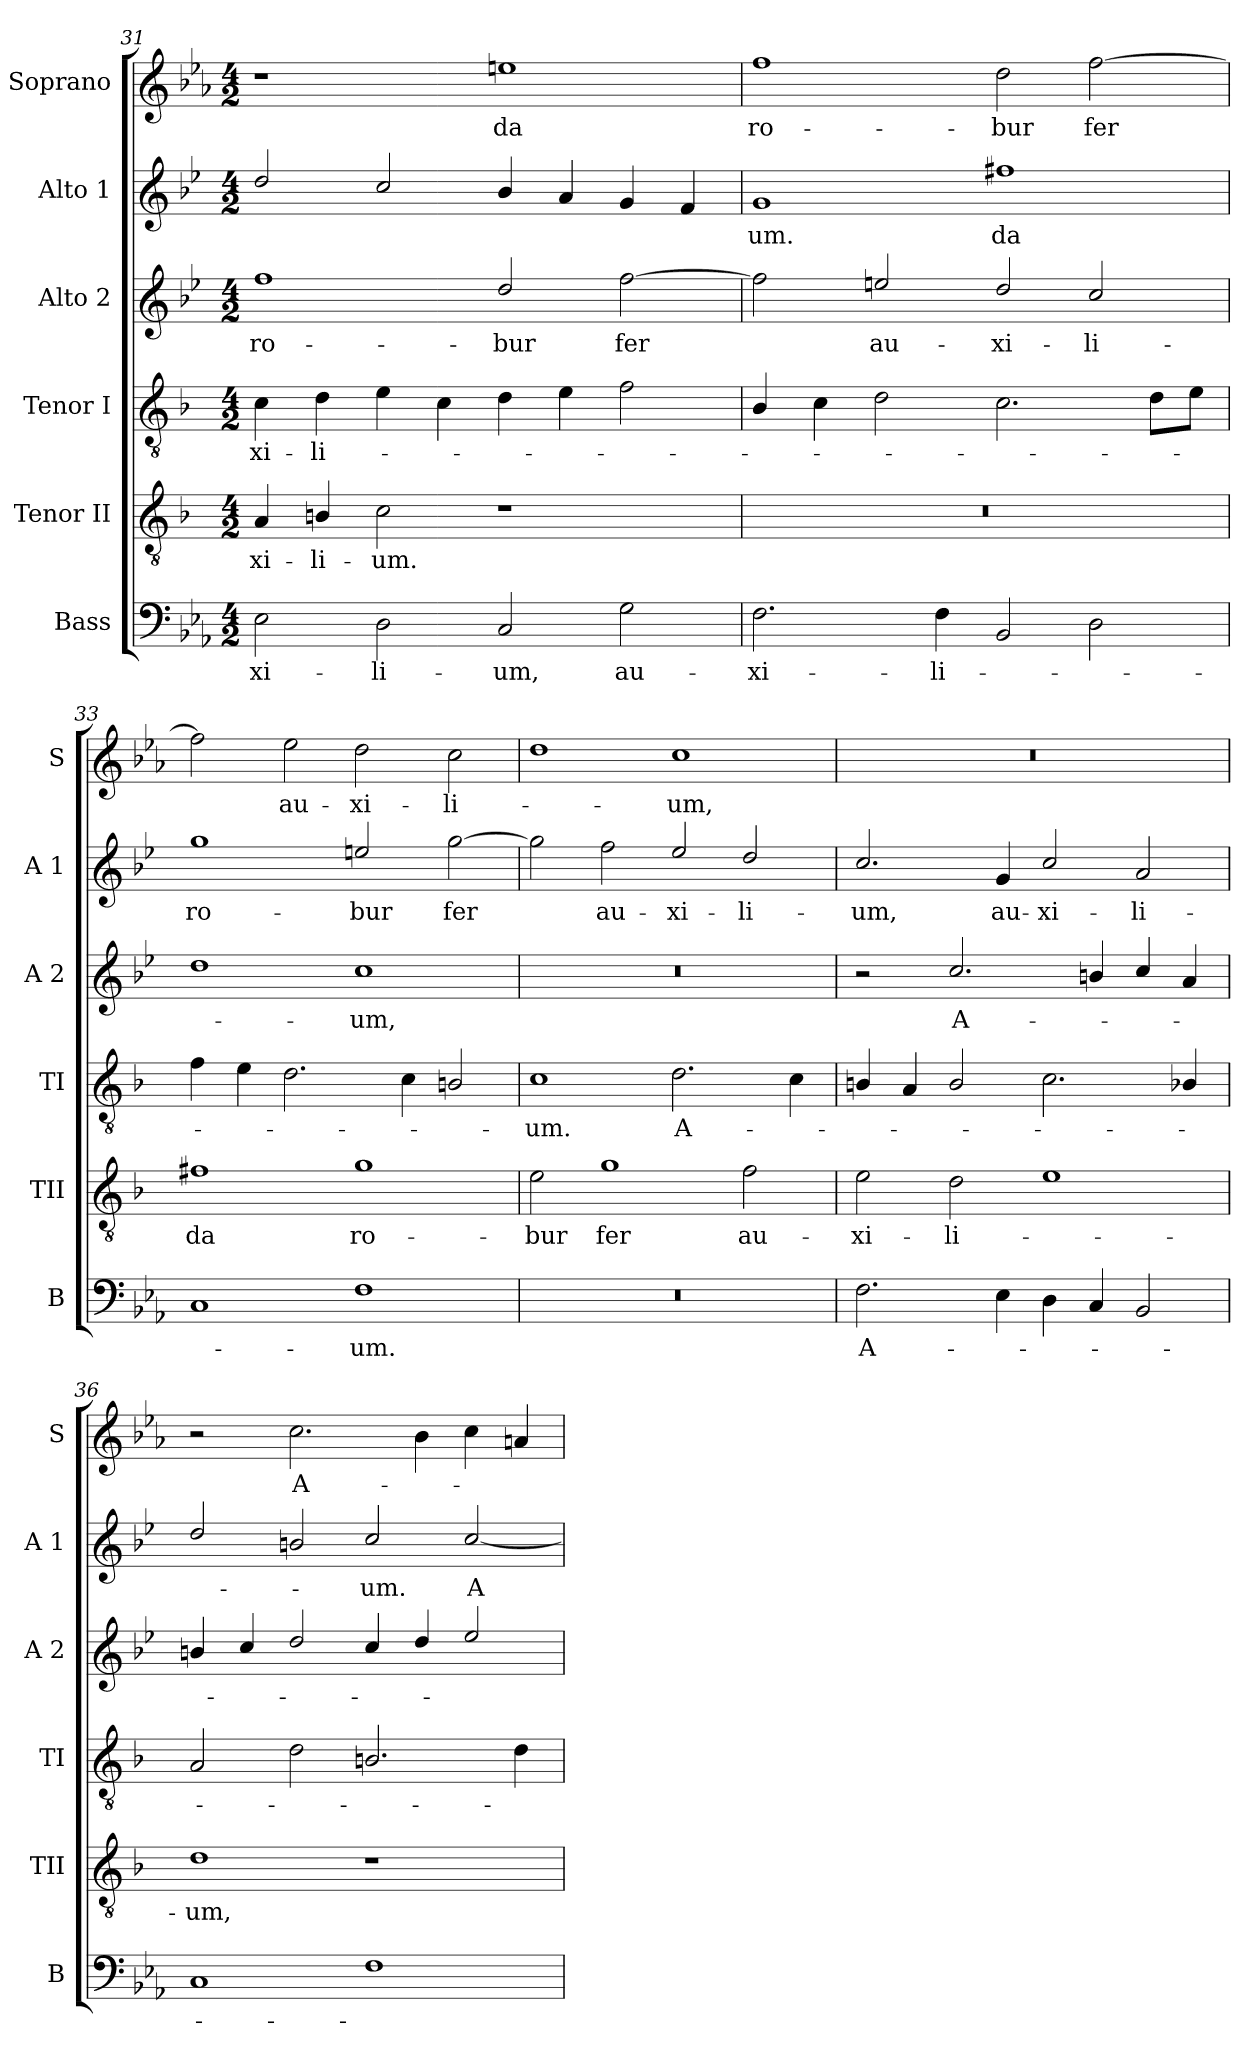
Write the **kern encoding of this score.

**kern	**text	**kern	**text	**kern	**text	**kern	**text	**kern	**text	**kern	**text
*part6	*part6	*part5	*part5	*part4	*part4	*part3	*part3	*part2	*part2	*part1	*part1
*staff6	*staff6	*staff5	*staff5	*staff4	*staff4	*staff3	*staff3	*staff2	*staff2	*staff1	*staff1
*I"Bass	*	*I"Tenor II	*	*I"Tenor I	*	*I"Alto 2	*	*I"Alto 1	*	*I"Soprano	*
*I'B	*	*I'TII	*	*I'TI	*	*I'A 2	*	*I'A 1	*	*I'S	*
*clefF4	*	*clefGv2	*	*clefGv2	*	*clefG2	*	*clefG2	*	*clefG2	*
*	*	*ITrd1c2	*	*ITrd1c2	*	*ITrd4c7	*	*ITrd4c7	*	*	*
*k[b-e-a-]	*	*k[b-e-a-]	*	*k[b-e-a-]	*	*k[b-e-a-]	*	*k[b-e-a-]	*	*k[b-e-a-]	*
*E-:	*	*E-:	*	*E-:	*	*E-:	*	*E-:	*	*E-:	*
*M4/2	*	*M4/2	*	*M4/2	*	*M4/2	*	*M4/2	*	*M4/2	*
=31	=31	=31	=31	=31	=31	=31	=31	=31	=31	=31	=31
!	!LO:LY:b	!	!LO:LY:b	!	!LO:LY:b	!	!LO:LY:b	!	!	!	!
2E-\	-xi-	4G/	-xi-	4B-\	-xi-	1b-	ro-	2g/	.	1r	.
!	!	!	!LO:LY:b	!	!LO:LY:b	!	!	!	!	!	!
.	.	4An/	-li-	4c\	-li-	.	.	.	.	.	.
!	!LO:LY:b	!	!LO:LY:b	!	!	!	!	!	!	!	!
2D\	-li-	2B-\	-um.	4d\	.	.	.	2f/	.	.	.
.	.	.	.	4B-\	.	.	.	.	.	.	.
!	!LO:LY:b	!	!	!	!	!	!LO:LY:b	!	!	!	!LO:LY:b
2C/	-um,	1r	.	4c\	.	2g/	-bur	4e-/	.	1een	da
.	.	.	.	4d\	.	.	.	4d/	.	.	.
!	!LO:LY:b	!	!	!	!	!	!LO:LY:b	!	!	!	!
2G\	au-	.	.	2e-\	.	[2b-\	fer	4c/	.	.	.
.	.	.	.	.	.	.	.	4B-/	.	.	.
=32	=32	=32	=32	=32	=32	=32	=32	=32	=32	=32	=32
!	!LO:LY:b	!	!	!	!	!	!	!	!LO:LY:b	!	!LO:LY:b
2.F\	-xi-	0r	.	4A-/	.	2b-\]	.	1c	-um.	1ff	ro-
.	.	.	.	4B-\	.	.	.	.	.	.	.
!	!	!	!	!	!	!	!LO:LY:b	!	!	!	!
.	.	.	.	2c\	.	2an/	au-	.	.	.	.
!	!LO:LY:b	!	!	!	!	!	!	!	!	!	!
4F\	-li-	.	.	.	.	.	.	.	.	.	.
!	!	!	!	!	!	!	!LO:LY:b	!	!LO:LY:b	!	!LO:LY:b
2BB-/	.	.	.	2.B-\	.	2g/	-xi-	1bn	da	2dd\	-bur
!	!	!	!	!	!	!	!LO:LY:b	!	!	!	!LO:LY:b
2D\	.	.	.	.	.	2f/	-li-	.	.	[2ff\	fer
.	.	.	.	8c\L	.	.	.	.	.	.	.
.	.	.	.	8d\J	.	.	.	.	.	.	.
!!LO:PB:g=z
=33	=33	=33	=33	=33	=33	=33	=33	=33	=33	=33	=33
!	!	!	!LO:LY:b	!	!	!	!	!	!LO:LY:b	!	!
1C	.	1en	da	4e-\	.	1g	.	1cc	ro-	2ff\]	.
.	.	.	.	4d\	.	.	.	.	.	.	.
!	!	!	!	!	!	!	!	!	!	!	!LO:LY:b
.	.	.	.	2.c\	.	.	.	.	.	2ee-\	au-
!	!LO:LY:b	!	!LO:LY:b	!	!	!	!LO:LY:b	!	!LO:LY:b	!	!LO:LY:b
1F	-um.	1f	ro-	.	.	1f	-um,	2an/	-bur	2dd\	-xi-
.	.	.	.	4B-\	.	.	.	.	.	.	.
!	!	!	!	!	!	!	!	!	!LO:LY:b	!	!LO:LY:b
.	.	.	.	2An/	.	.	.	[2cc\	fer	2cc\	-li-
=34	=34	=34	=34	=34	=34	=34	=34	=34	=34	=34	=34
!	!	!	!LO:LY:b	!	!LO:LY:b	!	!	!	!	!	!
0r	.	2d\	-bur	1B-	-um.	0r	.	2cc\]	.	1dd	.
!	!	!	!LO:LY:b	!	!	!	!	!	!LO:LY:b	!	!
.	.	1f	fer	.	.	.	.	2b-\	au-	.	.
!	!	!	!	!	!LO:LY:b	!	!	!	!LO:LY:b	!	!LO:LY:b
.	.	.	.	2.c\	A-	.	.	2a-/	-xi-	1cc	-um,
!	!	!	!LO:LY:b	!	!	!	!	!	!LO:LY:b	!	!
.	.	2e-\	au-	.	.	.	.	2g/	-li-	.	.
.	.	.	.	4B-\	.	.	.	.	.	.	.
=35	=35	=35	=35	=35	=35	=35	=35	=35	=35	=35	=35
!	!LO:LY:b	!	!LO:LY:b	!	!	!	!	!	!LO:LY:b	!	!
2.F\	A-	2d\	-xi-	4An/	.	2r	.	2.f/	-um,	0r	.
.	.	.	.	4G/	.	.	.	.	.	.	.
!	!	!	!LO:LY:b	!	!	!	!LO:LY:b	!	!	!	!
.	.	2c\	-li-	2A/	.	2.f/	A-	.	.	.	.
!	!	!	!	!	!	!	!	!	!LO:LY:b	!	!
4E-\	.	.	.	.	.	.	.	4c/	au-	.	.
!	!	!	!	!	!	!	!	!	!LO:LY:b	!	!
4D\	.	1d	.	2.B-\	.	.	.	2f/	-xi-	.	.
4C/	.	.	.	.	.	4en/	.	.	.	.	.
!	!	!	!	!	!	!	!	!	!LO:LY:b	!	!
2BB-/	.	.	.	.	.	4f/	.	2d/	-li-	.	.
.	.	.	.	4A-X/	.	4d/	.	.	.	.	.
=36	=36	=36	=36	=36	=36	=36	=36	=36	=36	=36	=36
!	!	!	!LO:LY:b	!	!	!	!	!	!	!	!
1C	.	1c	-um,	2G/	.	4en/	.	2g/	.	2r	.
.	.	.	.	.	.	4f/	.	.	.	.	.
!	!	!	!	!	!	!	!	!	!	!	!LO:LY:b
.	.	.	.	2c\	.	2g/	.	2en/	.	2.cc\	A-
!	!	!	!	!	!	!	!	!	!LO:LY:b	!	!
1F	.	1r	.	2.An/	.	4f/	.	2f/	-um.	.	.
.	.	.	.	.	.	4g/	.	.	.	4b-\	.
!	!	!	!	!	!	!	!	!	!LO:LY:b	!	!
.	.	.	.	.	.	2a-/	.	[2f/	A-	4cc\	.
.	.	.	.	4c\	.	.	.	.	.	4an/	.
=	=	=	=	=	=	=	=	=	=	=	=
*-	*-	*-	*-	*-	*-	*-	*-	*-	*-	*-	*-
